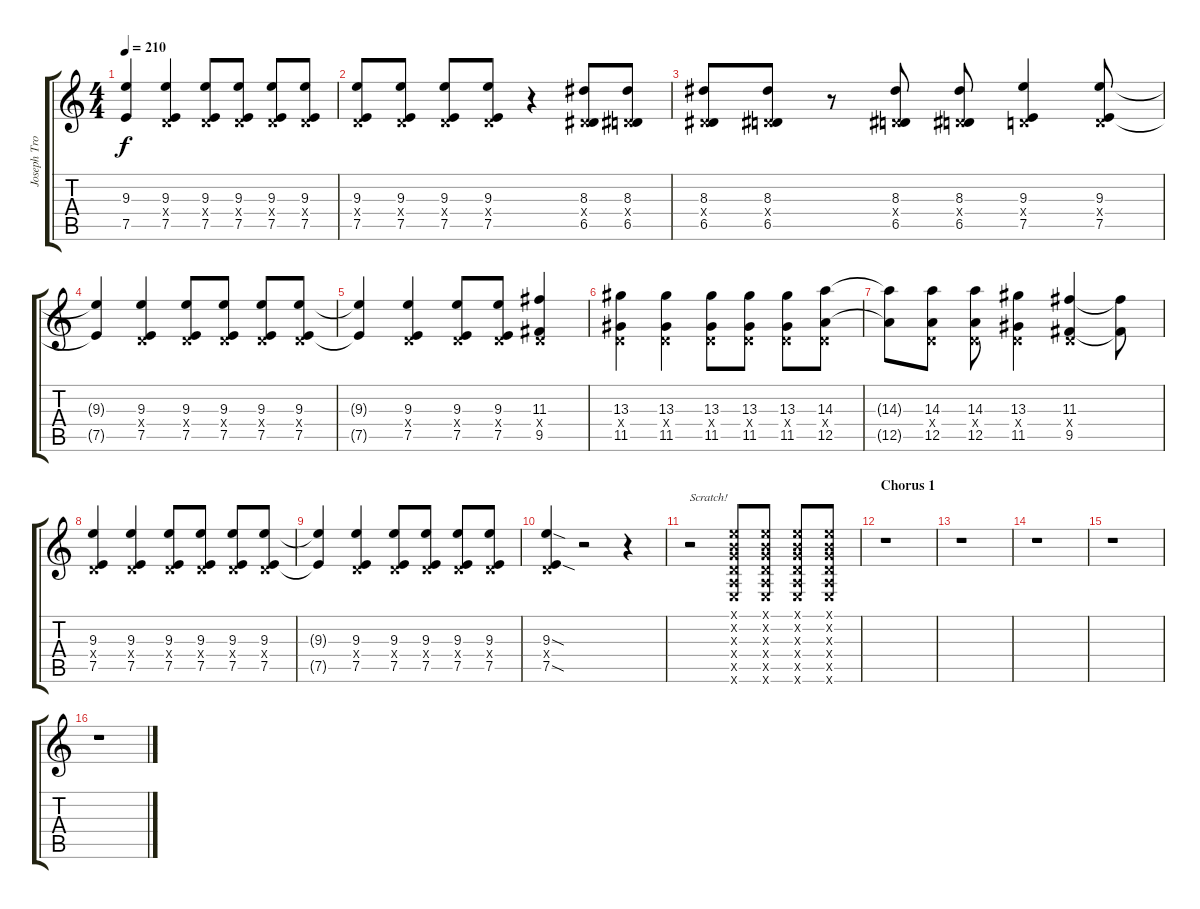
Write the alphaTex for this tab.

\track ("Joseph Trohman (Lead Guitar)" "Joseph Tro") {instrument distortionguitar}
\staff {score tabs}
\tuning (E4 B3 G3 D3 A2 E2) {hide}
\ts (4 4)
\tempo 210
\clef g2
\ks c
(9.3{t} 7.5{t}).4{dy f} (9.3 0.4{x} 7.5).4 (9.3 0.4{x} 7.5).8 (9.3 0.4{x} 7.5).8 (9.3 0.4{x} 7.5).8 (9.3 0.4{x} 7.5).8 |
(9.3 0.4{x} 7.5).8 (9.3 0.4{x} 7.5).8 (9.3 0.4{x} 7.5).8 (9.3 0.4{x} 7.5).8 r.4 (8.3 0.4{x} 6.5).8 (8.3 0.4{x} 6.5).8 |
(8.3 0.4{x} 6.5).8 (8.3 0.4{x} 6.5).8 r.8 (8.3 0.4{x} 6.5).8 (8.3 0.4{x} 6.5).8 (9.3 0.4{x} 7.5).4 (9.3 0.4{x} 7.5).8 |
(9.3{t} 7.5{t}).4 (9.3 0.4{x} 7.5).4 (9.3 0.4{x} 7.5).8 (9.3 0.4{x} 7.5).8 (9.3 0.4{x} 7.5).8 (9.3 0.4{x} 7.5).8 |
(9.3{t} 7.5{t}).4 (9.3 0.4{x} 7.5).4 (9.3 0.4{x} 7.5).8 (9.3 0.4{x} 7.5).8 (11.3 0.4{x} 9.5).4 |
(13.3 0.4{x} 11.5).4 (13.3 0.4{x} 11.5).4 (13.3 0.4{x} 11.5).8 (13.3 0.4{x} 11.5).8 (13.3 0.4{x} 11.5).8 (14.3 0.4{x} 12.5).8 |
(14.3{t} 12.5{t}).8 (14.3 0.4{x} 12.5).8 (14.3 0.4{x} 12.5).8 (13.3 0.4{x} 11.5).4 (11.3 0.4{x} 9.5).4 (11.3{t} 9.5{t}).8 |
(9.3 0.4{x} 7.5).4 (9.3 0.4{x} 7.5).4 (9.3 0.4{x} 7.5).8 (9.3 0.4{x} 7.5).8 (9.3 0.4{x} 7.5).8 (9.3 0.4{x} 7.5).8 |
(9.3{t} 7.5{t}).4 (9.3 0.4{x} 7.5).4 (9.3 0.4{x} 7.5).8 (9.3 0.4{x} 7.5).8 (9.3 0.4{x} 7.5).8 (9.3 0.4{x} 7.5).8 |
(9.3{sod} 0.4{x} 7.5{sod}).4 r.2 r.4 |
r.2{txt "Scratch!"} (0.1{x} 0.2{x} 0.3{x} 0.4{x} 0.5{x} 0.6{x}).8{instrument electricguitarmuted} (0.1{x} 0.2{x} 0.3{x} 0.4{x} 0.5{x} 0.6{x}).8 (0.1{x} 0.2{x} 0.3{x} 0.4{x} 0.5{x} 0.6{x}).8 (0.1{x} 0.2{x} 0.3{x} 0.4{x} 0.5{x} 0.6{x}).8 |
\section ("" "Chorus 1")
r.1 |
r.1 |
r.1 |
r.1 |
r.1
